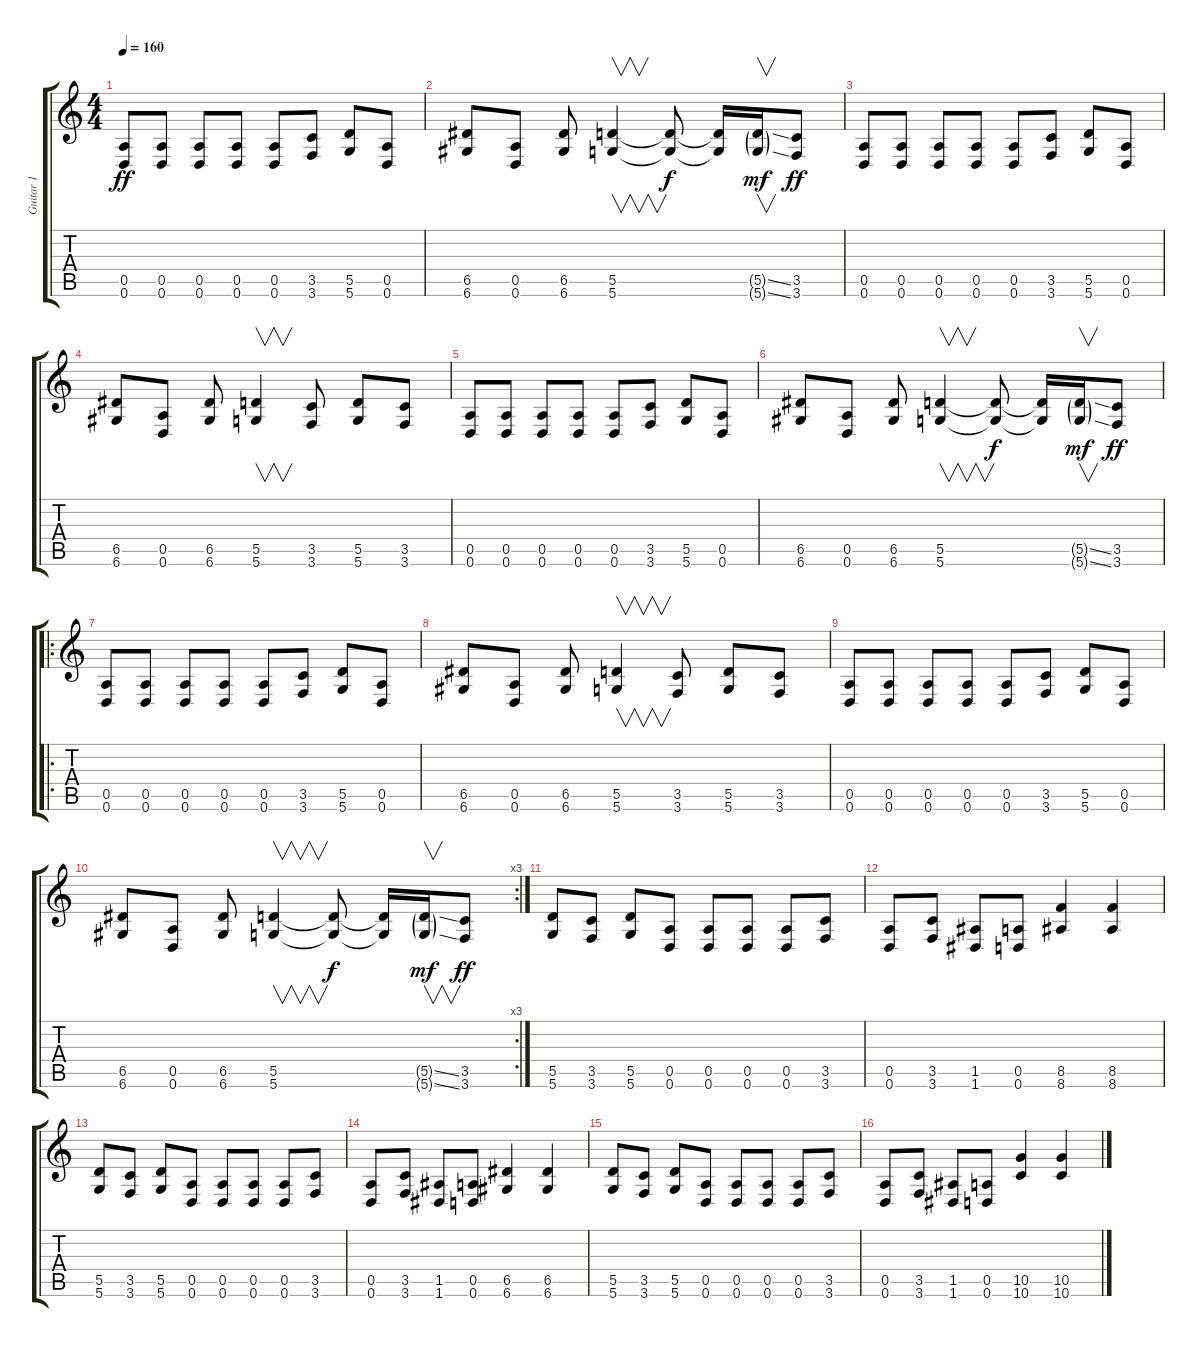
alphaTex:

\track ("Guitar 1" "Guitar 1") {instrument distortionguitar}
\staff {score tabs}
\tuning (E4 B3 G3 D3 A2 D2) {hide}
\ts (4 4)
\tempo 160
\clef g2
\ks c
(0.5 0.6).8{dy ff} (0.5 0.6).8 (0.5 0.6).8 (0.5 0.6).8 (0.5 0.6).8 (3.5 3.6).8 (5.5 5.6).8 (0.5 0.6).8 |
(6.5 6.6).8 (0.5 0.6).8 (6.5 6.6).8 (5.5 5.6).4{v} (5.5{t} 5.6{t}).8{dy f} (5.5{t} 5.6{t}).16 (5.5{ss g} 5.6{ss g}).16{v dy mf} (3.5 3.6).8{dy ff} |
(0.5 0.6).8 (0.5 0.6).8 (0.5 0.6).8 (0.5 0.6).8 (0.5 0.6).8 (3.5 3.6).8 (5.5 5.6).8 (0.5 0.6).8 |
(6.5 6.6).8 (0.5 0.6).8 (6.5 6.6).8 (5.5 5.6).4{v} (3.5 3.6).8 (5.5 5.6).8 (3.5 3.6).8 |
(0.5 0.6).8 (0.5 0.6).8 (0.5 0.6).8 (0.5 0.6).8 (0.5 0.6).8 (3.5 3.6).8 (5.5 5.6).8 (0.5 0.6).8 |
(6.5 6.6).8 (0.5 0.6).8 (6.5 6.6).8 (5.5 5.6).4{v} (5.5{t} 5.6{t}).8{dy f} (5.5{t} 5.6{t}).16 (5.5{ss g} 5.6{ss g}).16{v dy mf} (3.5 3.6).8{dy ff} |
\ro
(0.5 0.6).8 (0.5 0.6).8 (0.5 0.6).8 (0.5 0.6).8 (0.5 0.6).8 (3.5 3.6).8 (5.5 5.6).8 (0.5 0.6).8 |
(6.5 6.6).8 (0.5 0.6).8 (6.5 6.6).8 (5.5 5.6).4{v} (3.5 3.6).8 (5.5 5.6).8 (3.5 3.6).8 |
(0.5 0.6).8 (0.5 0.6).8 (0.5 0.6).8 (0.5 0.6).8 (0.5 0.6).8 (3.5 3.6).8 (5.5 5.6).8 (0.5 0.6).8 |
\rc 3
(6.5 6.6).8 (0.5 0.6).8 (6.5 6.6).8 (5.5 5.6).4{v} (5.5{t} 5.6{t}).8{dy f} (5.5{t} 5.6{t}).16 (5.5{ss g} 5.6{ss g}).16{v dy mf} (3.5 3.6).8{dy ff} |
(5.5 5.6).8 (3.5 3.6).8 (5.5 5.6).8 (0.5 0.6).8 (0.5 0.6).8 (0.5 0.6).8 (0.5 0.6).8 (3.5 3.6).8 |
(0.5 0.6).8 (3.5 3.6).8 (1.5 1.6).8 (0.5 0.6).8 (8.5 8.6).4 (8.5 8.6).4 |
(5.5 5.6).8 (3.5 3.6).8 (5.5 5.6).8 (0.5 0.6).8 (0.5 0.6).8 (0.5 0.6).8 (0.5 0.6).8 (3.5 3.6).8 |
(0.5 0.6).8 (3.5 3.6).8 (1.5 1.6).8 (0.5 0.6).8 (6.5 6.6).4 (6.5 6.6).4 |
(5.5 5.6).8 (3.5 3.6).8 (5.5 5.6).8 (0.5 0.6).8 (0.5 0.6).8 (0.5 0.6).8 (0.5 0.6).8 (3.5 3.6).8 |
(0.5 0.6).8 (3.5 3.6).8 (1.5 1.6).8 (0.5 0.6).8 (10.5 10.6).4 (10.5 10.6).4
